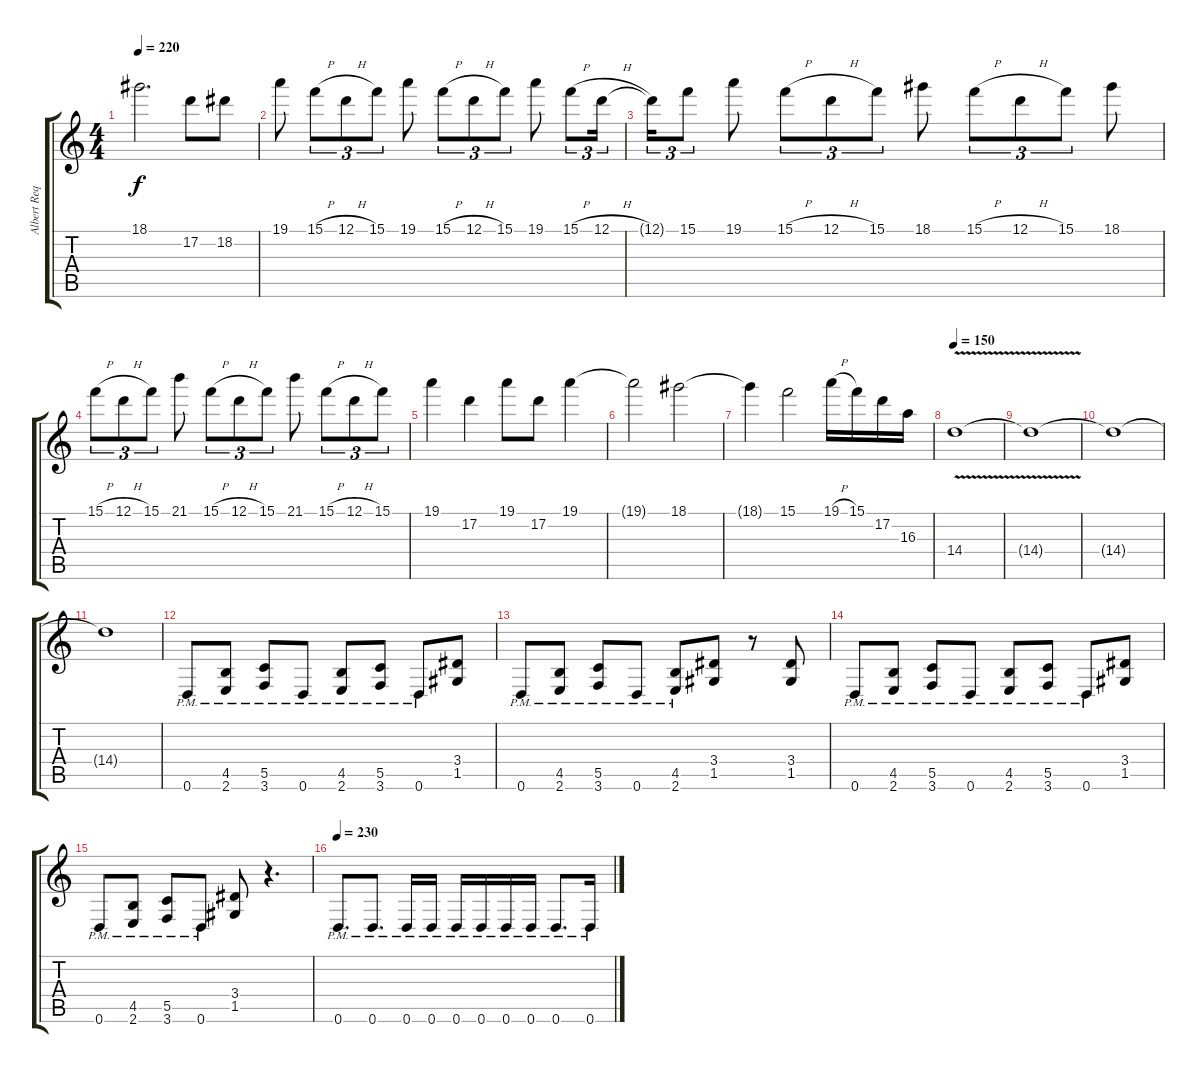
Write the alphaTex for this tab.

\track ("Albert Requena" "Albert Req") {instrument distortionguitar}
\staff {score tabs}
\tuning (D4 A3 F3 C3 G2 D2) {hide}
\ts (4 4)
\tempo 220
\clef g2
\ks c
18.1{t}.2{d dy f} 17.2.8 18.2.8 |
19.1.8 15.1{h}.8{tu (3 2)} 12.1{h}.8{tu (3 2)} 15.1.8{tu (3 2)} 19.1.8 15.1{h}.8{tu (3 2)} 12.1{h}.8{tu (3 2)} 15.1.8{tu (3 2)} 19.1.8 15.1{h}.8{tu (3 2)} 12.1{h}.16{tu (3 2)} |
12.1{t}.16{tu (3 2)} 15.1.8{tu (3 2)} 19.1.8 15.1{h}.8{tu (3 2)} 12.1{h}.8{tu (3 2)} 15.1.8{tu (3 2)} 18.1.8 15.1{h}.8{tu (3 2)} 12.1{h}.8{tu (3 2)} 15.1.8{tu (3 2)} 18.1.8 |
15.1{h}.8{tu (3 2)} 12.1{h}.8{tu (3 2)} 15.1.8{tu (3 2)} 21.1.8 15.1{h}.8{tu (3 2)} 12.1{h}.8{tu (3 2)} 15.1.8{tu (3 2)} 21.1.8 15.1{h}.8{tu (3 2)} 12.1{h}.8{tu (3 2)} 15.1.8{tu (3 2)} |
19.1.4 17.2.4 19.1.8 17.2.8 19.1.4 |
19.1{t}.2 18.1.2 |
18.1{t}.4 15.1.2 19.1{h}.16 15.1.16 17.2.16 16.3.16 |
\tempo 150
14.4{v}.1 |
14.4{t}.1 |
14.4{t}.1{volume 0} |
14.4{t}.1 |
0.6{pm}.8{volume 13} (4.5{pm} 2.6{pm}).8 (5.5{pm} 3.6{pm}).8 0.6{pm}.8 (4.5{pm} 2.6{pm}).8 (5.5{pm} 3.6{pm}).8 0.6{pm}.8 (3.4 1.5).8 |
0.6{pm}.8 (4.5{pm} 2.6{pm}).8 (5.5{pm} 3.6{pm}).8 0.6{pm}.8 (4.5{pm} 2.6{pm}).8 (3.4 1.5).8 r.8 (3.4 1.5).8 |
0.6{pm}.8 (4.5{pm} 2.6{pm}).8 (5.5{pm} 3.6{pm}).8 0.6{pm}.8 (4.5{pm} 2.6{pm}).8 (5.5{pm} 3.6{pm}).8 0.6{pm}.8 (3.4 1.5).8 |
0.6{pm}.8 (4.5{pm} 2.6{pm}).8 (5.5{pm} 3.6{pm}).8 0.6{pm}.8 (3.4 1.5).8 r.4{d} |
\tempo 220
\tempo 230
0.6{pm}.8{d} 0.6{pm}.8{d} 0.6{pm}.16 0.6{pm}.16 0.6{pm}.16 0.6{pm}.16 0.6{pm}.16 0.6{pm}.16 0.6{pm}.8{d} 0.6{pm}.16
